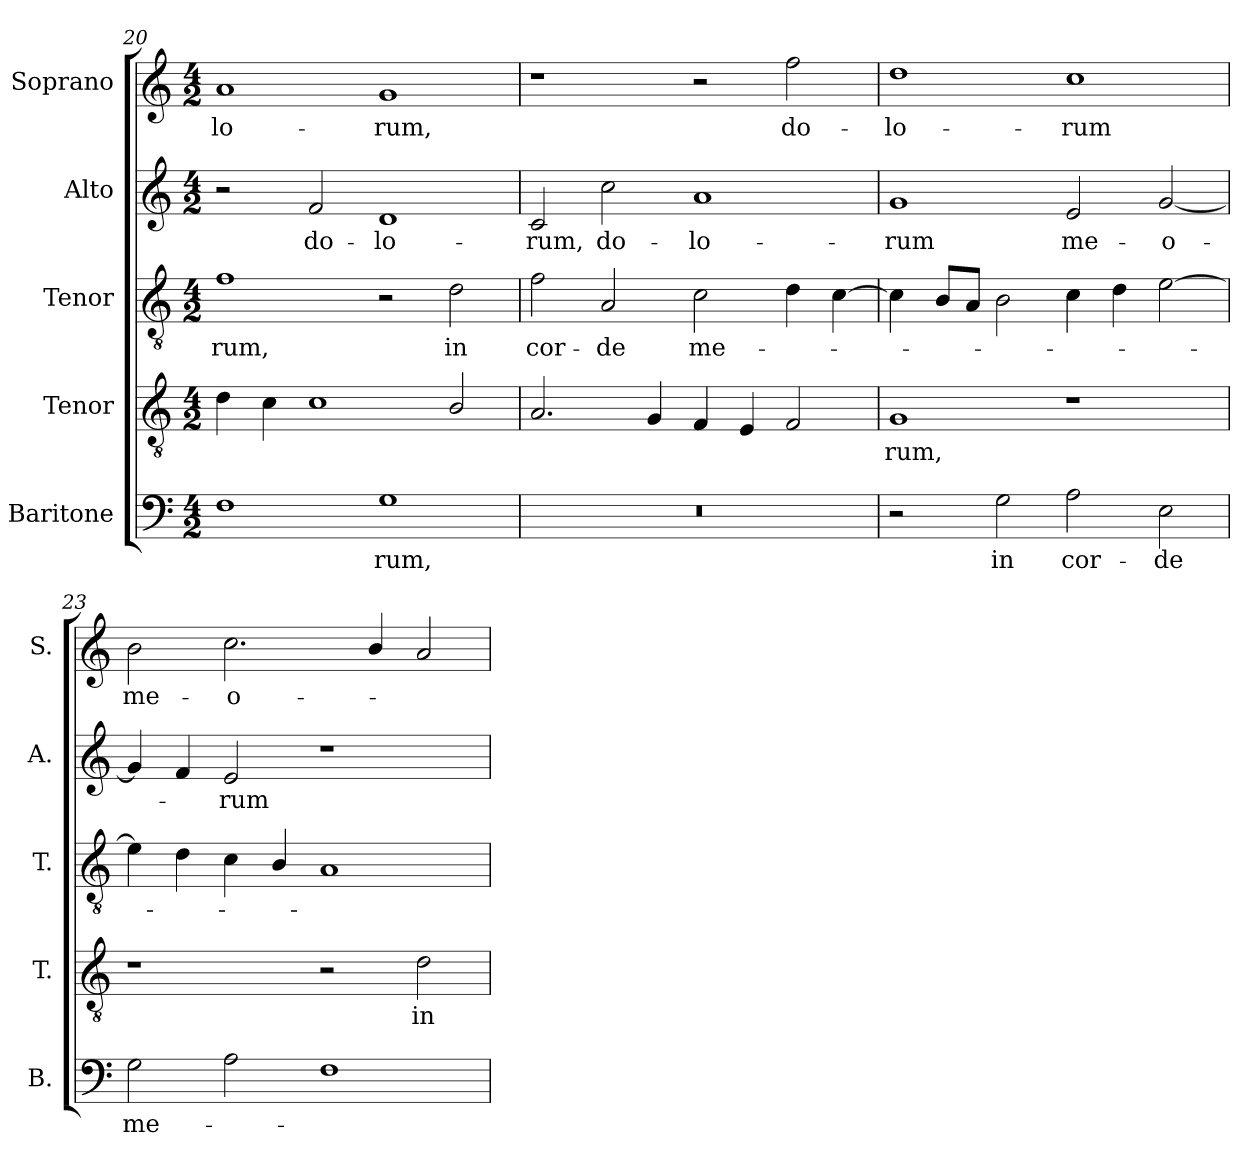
**kern	**text	**kern	**text	**kern	**text	**kern	**text	**kern	**text
*part5	*part5	*part4	*part4	*part3	*part3	*part2	*part2	*part1	*part1
*staff5	*staff5	*staff4	*staff4	*staff3	*staff3	*staff2	*staff2	*staff1	*staff1
*I"Baritone	*	*I"Tenor	*	*I"Tenor	*	*I"Alto	*	*I"Soprano	*
*I'B.	*	*I'T.	*	*I'T.	*	*I'A.	*	*I'S.	*
*clefF4	*	*clefGv2	*	*clefGv2	*	*clefG2	*	*clefG2	*
*	*	*ITrd7c12	*	*ITrd7c12	*	*	*	*	*
*k[]	*	*k[]	*	*k[]	*	*k[]	*	*k[]	*
*C:	*	*C:	*	*C:	*	*C:	*	*C:	*
*M4/2	*	*M4/2	*	*M4/2	*	*M4/2	*	*M4/2	*
=20	=20	=20	=20	=20	=20	=20	=20	=20	=20
!	!	!	!	!	!LO:LY:b:color=#000000	!	!	!	!
!	!	!	!	!	!	!	!	!	!LO:LY:b:color=#000000
1Fi	.	4Di\	.	1Fi	-rum,	2r	.	1ai	-lo-
.	.	4Ci\	.	.	.	.	.	.	.
!	!	!	!	!	!	!	!LO:LY:b:color=#000000	!	!
.	.	1Ci	.	.	.	2fi/	do-	.	.
!	!LO:LY:b:color=#000000	!	!	!	!	!	!	!	!
!	!	!	!	!	!	!	!LO:LY:b:color=#000000	!	!
!	!	!	!	!	!	!	!	!	!LO:LY:b:color=#000000
1Gi	-rum,	.	.	2r	.	1di	-lo-	1gi	-rum,
!	!	!	!	!	!LO:LY:b:color=#000000	!	!	!	!
.	.	2BBi/	.	2Di\	in	.	.	.	.
!!LO:LB:g=z
=21	=21	=21	=21	=21	=21	=21	=21	=21	=21
!LO:N:vis=1	!	!	!	!	!	!	!	!	!
!	!	!	!	!	!LO:LY:b:color=#000000	!	!	!	!
!	!	!	!	!	!	!	!LO:LY:b:color=#000000	!	!
0r	.	2.AAi/	.	2Fi\	cor-	2ci/	-rum,	1r	.
!	!	!	!	!	!LO:LY:b:color=#000000	!	!	!	!
!	!	!	!	!	!	!	!LO:LY:b:color=#000000	!	!
.	.	.	.	2AAi/	-de	2cci\	do-	.	.
.	.	4GGi/	.	.	.	.	.	.	.
!	!	!	!	!	!LO:LY:b:color=#000000	!	!	!	!
!	!	!	!	!	!	!	!LO:LY:b:color=#000000	!	!
.	.	4FFi/	.	2Ci\	me-	1ai	-lo-	2r	.
.	.	4EEi/	.	.	.	.	.	.	.
!	!	!	!	!	!	!	!	!	!LO:LY:b:color=#000000
.	.	2FFi/	.	4Di\	.	.	.	2ffi\	do-
.	.	.	.	[4Ci\	.	.	.	.	.
=22	=22	=22	=22	=22	=22	=22	=22	=22	=22
!	!	!	!LO:LY:b:color=#000000	!	!	!	!	!	!
!	!	!	!	!	!	!	!LO:LY:b:color=#000000	!	!
!	!	!	!	!	!	!	!	!	!LO:LY:b:color=#000000
2r	.	1GGi	-rum,	4Ci\]	.	1gi	-rum	1ddi	-lo-
.	.	.	.	8BBi/L	.	.	.	.	.
.	.	.	.	8AAi/J	.	.	.	.	.
!	!LO:LY:b:color=#000000	!	!	!	!	!	!	!	!
2Gi\	in	.	.	2BBi\	.	.	.	.	.
!	!LO:LY:b:color=#000000	!	!	!	!	!	!	!	!
!	!	!	!	!	!	!	!LO:LY:b:color=#000000	!	!
!	!	!	!	!	!	!	!	!	!LO:LY:b:color=#000000
2Ai\	cor-	1r	.	4Ci\	.	2ei/	me-	1cci	-rum
.	.	.	.	4Di\	.	.	.	.	.
!	!LO:LY:b:color=#000000	!	!	!	!	!	!	!	!
!	!	!	!	!	!	!	!LO:LY:b:color=#000000	!	!
2Ei\	-de	.	.	[2Ei\	.	[2gi/	-o-	.	.
=23	=23	=23	=23	=23	=23	=23	=23	=23	=23
!	!LO:LY:b:color=#000000	!	!	!	!	!	!	!	!
!	!	!	!	!	!	!	!	!	!LO:LY:b:color=#000000
2Gi\	me-	1r	.	4Ei\]	.	4gi/]	.	2bi\	me-
.	.	.	.	4Di\	.	4fi/	.	.	.
!	!	!	!	!	!	!	!LO:LY:b:color=#000000	!	!
!	!	!	!	!	!	!	!	!	!LO:LY:b:color=#000000
2Ai\	.	.	.	4Ci\	.	2ei/	-rum	2.cci\	-o-
.	.	.	.	4BBi/	.	.	.	.	.
1Fi	.	2r	.	1AAi	.	1r	.	.	.
.	.	.	.	.	.	.	.	4bi/	.
!	!	!	!LO:LY:b:color=#000000	!	!	!	!	!	!
.	.	2Di\	in	.	.	.	.	2ai/	.
=	=	=	=	=	=	=	=	=	=
*-	*-	*-	*-	*-	*-	*-	*-	*-	*-
